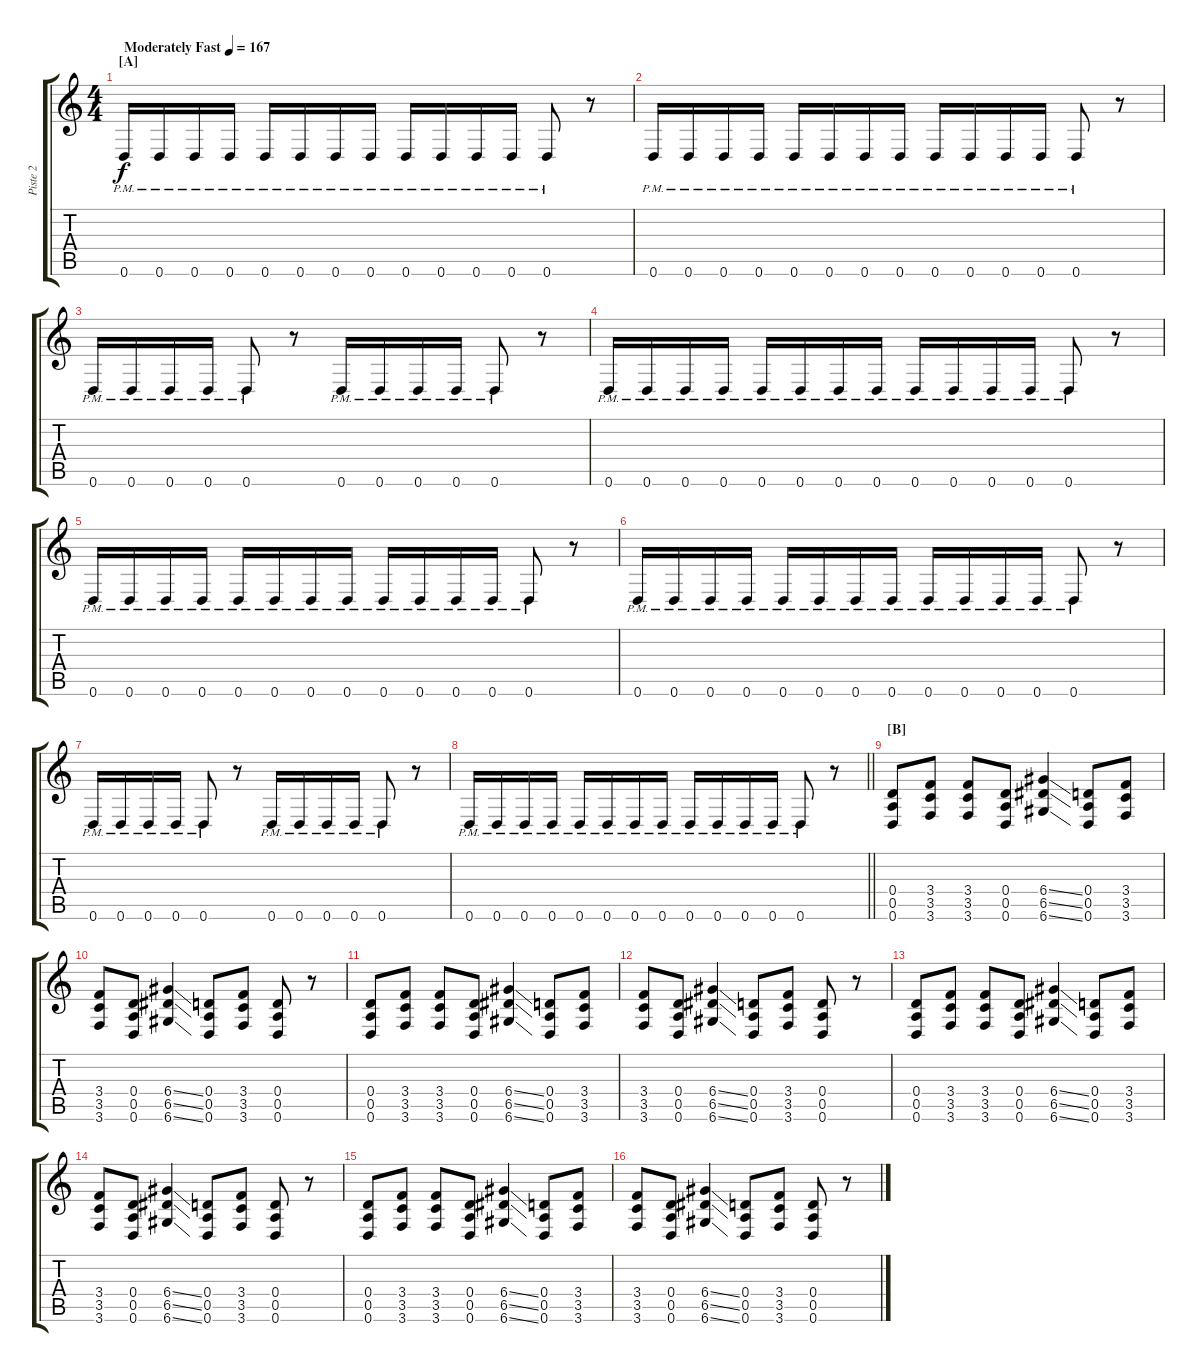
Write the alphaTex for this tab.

\track ("Piste 2" "Piste 2") {instrument distortionguitar}
\staff {score tabs}
\tuning (E4 B3 G3 D3 A2 D2) {hide}
\ts (4 4)
\section ("" "[A]")
\tempo (167 "Moderately Fast")
\clef g2
\ks c
0.6{pm}.16{dy f balance 8 instrument distortionguitar} 0.6{pm}.16 0.6{pm}.16 0.6{pm}.16 0.6{pm}.16 0.6{pm}.16 0.6{pm}.16 0.6{pm}.16 0.6{pm}.16 0.6{pm}.16 0.6{pm}.16 0.6{pm}.16 0.6{pm}.8 r.8 |
0.6{pm}.16 0.6{pm}.16 0.6{pm}.16 0.6{pm}.16 0.6{pm}.16 0.6{pm}.16 0.6{pm}.16 0.6{pm}.16 0.6{pm}.16 0.6{pm}.16 0.6{pm}.16 0.6{pm}.16 0.6{pm}.8 r.8 |
0.6{pm}.16 0.6{pm}.16 0.6{pm}.16 0.6{pm}.16 0.6{pm}.8 r.8 0.6{pm}.16 0.6{pm}.16 0.6{pm}.16 0.6{pm}.16 0.6{pm}.8 r.8 |
0.6{pm}.16 0.6{pm}.16 0.6{pm}.16 0.6{pm}.16 0.6{pm}.16 0.6{pm}.16 0.6{pm}.16 0.6{pm}.16 0.6{pm}.16 0.6{pm}.16 0.6{pm}.16 0.6{pm}.16 0.6{pm}.8 r.8 |
0.6{pm}.16 0.6{pm}.16 0.6{pm}.16 0.6{pm}.16 0.6{pm}.16 0.6{pm}.16 0.6{pm}.16 0.6{pm}.16 0.6{pm}.16 0.6{pm}.16 0.6{pm}.16 0.6{pm}.16 0.6{pm}.8 r.8 |
0.6{pm}.16 0.6{pm}.16 0.6{pm}.16 0.6{pm}.16 0.6{pm}.16 0.6{pm}.16 0.6{pm}.16 0.6{pm}.16 0.6{pm}.16 0.6{pm}.16 0.6{pm}.16 0.6{pm}.16 0.6{pm}.8 r.8 |
0.6{pm}.16 0.6{pm}.16 0.6{pm}.16 0.6{pm}.16 0.6{pm}.8 r.8 0.6{pm}.16 0.6{pm}.16 0.6{pm}.16 0.6{pm}.16 0.6{pm}.8 r.8 |
\barLineRight lightlight
0.6{pm}.16 0.6{pm}.16 0.6{pm}.16 0.6{pm}.16 0.6{pm}.16 0.6{pm}.16 0.6{pm}.16 0.6{pm}.16 0.6{pm}.16 0.6{pm}.16 0.6{pm}.16 0.6{pm}.16 0.6{pm}.8 r.8 |
\section ("" "[B]")
(0.4 0.5 0.6).8{balance 15} (3.4 3.5 3.6).8 (3.4 3.5 3.6).8 (0.4 0.5 0.6).8 (6.4{ss} 6.5{ss} 6.6{ss}).4 (0.4 0.5 0.6).8 (3.4 3.5 3.6).8 |
(3.4 3.5 3.6).8 (0.4 0.5 0.6).8 (6.4{ss} 6.5{ss} 6.6{ss}).4 (0.4 0.5 0.6).8 (3.4 3.5 3.6).8 (0.4 0.5 0.6).8 r.8 |
(0.4 0.5 0.6).8 (3.4 3.5 3.6).8 (3.4 3.5 3.6).8 (0.4 0.5 0.6).8 (6.4{ss} 6.5{ss} 6.6{ss}).4 (0.4 0.5 0.6).8 (3.4 3.5 3.6).8 |
(3.4 3.5 3.6).8 (0.4 0.5 0.6).8 (6.4{ss} 6.5{ss} 6.6{ss}).4 (0.4 0.5 0.6).8 (3.4 3.5 3.6).8 (0.4 0.5 0.6).8 r.8 |
(0.4 0.5 0.6).8 (3.4 3.5 3.6).8 (3.4 3.5 3.6).8 (0.4 0.5 0.6).8 (6.4{ss} 6.5{ss} 6.6{ss}).4 (0.4 0.5 0.6).8 (3.4 3.5 3.6).8 |
(3.4 3.5 3.6).8 (0.4 0.5 0.6).8 (6.4{ss} 6.5{ss} 6.6{ss}).4 (0.4 0.5 0.6).8 (3.4 3.5 3.6).8 (0.4 0.5 0.6).8 r.8 |
(0.4 0.5 0.6).8 (3.4 3.5 3.6).8 (3.4 3.5 3.6).8 (0.4 0.5 0.6).8 (6.4{ss} 6.5{ss} 6.6{ss}).4 (0.4 0.5 0.6).8 (3.4 3.5 3.6).8 |
(3.4 3.5 3.6).8 (0.4 0.5 0.6).8 (6.4{ss} 6.5{ss} 6.6{ss}).4 (0.4 0.5 0.6).8 (3.4 3.5 3.6).8 (0.4 0.5 0.6).8 r.8
